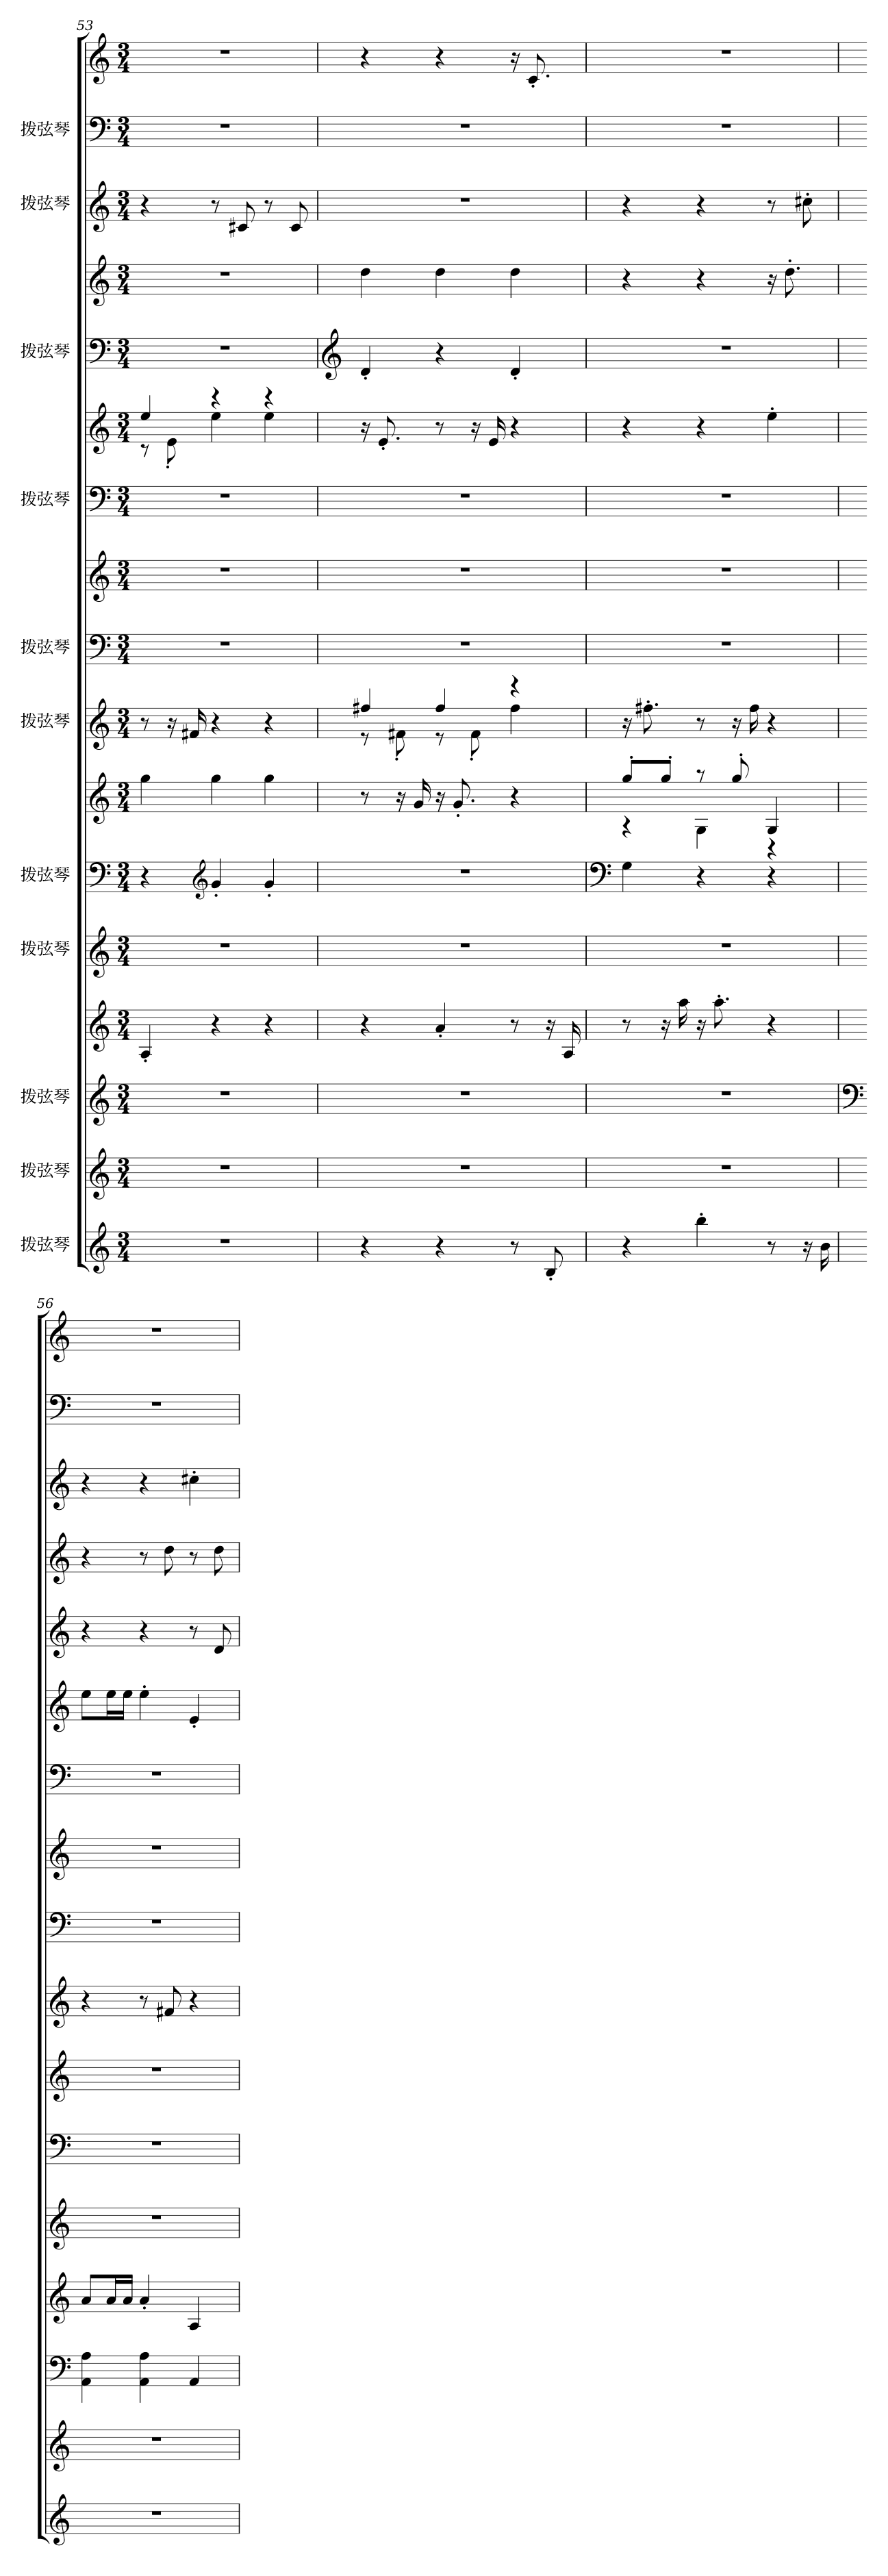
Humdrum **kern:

**kern	**kern	**kern	**kern	**kern	**kern	**kern	**kern	**kern	**kern	**kern	**kern	**kern	**kern	**kern	**kern	**kern
*part11	*part10	*part9	*part9	*part8	*part7	*part7	*part6	*part5	*part5	*part4	*part4	*part3	*part3	*part2	*part1	*part1
*staff17	*staff16	*staff15	*staff14	*staff13	*staff12	*staff11	*staff10	*staff9	*staff8	*staff7	*staff6	*staff5	*staff4	*staff3	*staff2	*staff1
*I"拨弦琴	*I"拨弦琴	*I"拨弦琴	*	*I"拨弦琴	*I"拨弦琴	*	*I"拨弦琴	*I"拨弦琴	*	*I"拨弦琴	*	*I"拨弦琴	*	*I"拨弦琴	*I"拨弦琴	*
*clefG2	*clefG2	*clefG2	*clefG2	*clefG2	*clefF4	*clefG2	*clefG2	*clefF4	*clefG2	*clefF4	*clefG2	*clefF4	*clefG2	*clefG2	*clefF4	*clefG2
*k[]	*k[]	*k[]	*k[]	*k[]	*k[]	*k[]	*k[]	*k[]	*k[]	*k[]	*k[]	*k[]	*k[]	*k[]	*k[]	*k[]
*M3/4	*M3/4	*M3/4	*M3/4	*M3/4	*M3/4	*M3/4	*M3/4	*M3/4	*M3/4	*M3/4	*M3/4	*M3/4	*M3/4	*M3/4	*M3/4	*M3/4
=53	=53	=53	=53	=53	=53	=53	=53	=53	=53	=53	=53	=53	=53	=53	=53	=53
*	*	*	*	*	*	*	*	*	*	*	*^	*	*	*	*	*
2.r	2.r	2.r	4A'/	2.r	4r	4gg\	8r	2.r	2.r	2.r	4ee/	8r	2.r	2.r	4r	2.r	2.r
.	.	.	.	.	.	.	16r	.	.	.	.	8e'\	.	.	.	.	.
.	.	.	.	.	.	.	16f#X/	.	.	.	.	.	.	.	.	.	.
*	*	*	*	*	*clefG2	*	*	*	*	*	*	*	*	*	*	*	*
.	.	.	4r	.	4g'/	4gg\	4r	.	.	.	4r	4ee\	.	.	8r	.	.
.	.	.	.	.	.	.	.	.	.	.	.	.	.	.	8c#X/	.	.
.	.	.	4r	.	4g'/	4gg\	4r	.	.	.	4r	4ee\	.	.	8r	.	.
.	.	.	.	.	.	.	.	.	.	.	.	.	.	.	8c#/	.	.
*	*	*	*	*	*	*	*	*	*	*	*v	*v	*	*	*	*	*
=54	=54	=54	=54	=54	=54	=54	=54	=54	=54	=54	=54	=54	=54	=54	=54	=54
*	*	*	*	*	*	*	*	*	*	*	*	*clefG2	*	*	*	*
*	*	*	*	*	*	*	*^	*	*	*	*	*	*	*	*	*
4r	2.r	2.r	4r	2.r	2.r	8r	4ff#X/	8r	2.r	2.r	2.r	16r	4d'/	4dd\	2.r	2.r	4r
.	.	.	.	.	.	.	.	.	.	.	.	8.e'/	.	.	.	.	.
.	.	.	.	.	.	16r	.	8f#X'\	.	.	.	.	.	.	.	.	.
.	.	.	.	.	.	16g/	.	.	.	.	.	.	.	.	.	.	.
4r	.	.	4a'/	.	.	16r	4ff#/	8r	.	.	.	8r	4r	4dd\	.	.	4r
.	.	.	.	.	.	8.g'/	.	.	.	.	.	.	.	.	.	.	.
.	.	.	.	.	.	.	.	8f#'\	.	.	.	16r	.	.	.	.	.
.	.	.	.	.	.	.	.	.	.	.	.	16e/	.	.	.	.	.
8r	.	.	8r	.	.	4r	4r	4ff#\	.	.	.	4r	4d'/	4dd\	.	.	16r
.	.	.	.	.	.	.	.	.	.	.	.	.	.	.	.	.	8.c'/
8B'/	.	.	16r	.	.	.	.	.	.	.	.	.	.	.	.	.	.
.	.	.	16A/	.	.	.	.	.	.	.	.	.	.	.	.	.	.
*	*	*	*	*	*	*	*v	*v	*	*	*	*	*	*	*	*	*
!!LO:PB:g=z
=55	=55	=55	=55	=55	=55	=55	=55	=55	=55	=55	=55	=55	=55	=55	=55	=55
*	*	*	*	*	*clefF4	*	*	*	*	*	*	*	*	*	*	*
*	*	*	*	*	*	*^	*	*	*	*	*	*	*	*	*	*
4r	2.r	2.r	8r	2.r	4G\	8gg'/L	4r	16r	2.r	2.r	2.r	4r	2.r	4r	4r	2.r	2.r
.	.	.	.	.	.	.	.	8.ff#X'\	.	.	.	.	.	.	.	.	.
.	.	.	16r	.	.	8gg'/J	.	.	.	.	.	.	.	.	.	.	.
.	.	.	16aa\	.	.	.	.	.	.	.	.	.	.	.	.	.	.
4bb'\	.	.	16r	.	4r	8r	4G\	8r	.	.	.	4r	.	4r	4r	.	.
.	.	.	8.aa'\	.	.	.	.	.	.	.	.	.	.	.	.	.	.
.	.	.	.	.	.	8gg'/	.	16r	.	.	.	.	.	.	.	.	.
.	.	.	.	.	.	.	.	16ff#\	.	.	.	.	.	.	.	.	.
8r	.	.	4r	.	4r	4G/	4r	4r	.	.	.	4ee'\	.	16r	8r	.	.
.	.	.	.	.	.	.	.	.	.	.	.	.	.	8.dd'\	.	.	.
16r	.	.	.	.	.	.	.	.	.	.	.	.	.	.	8cc#X'\	.	.
16b\	.	.	.	.	.	.	.	.	.	.	.	.	.	.	.	.	.
*	*	*	*	*	*	*v	*v	*	*	*	*	*	*	*	*	*	*
=56	=56	=56	=56	=56	=56	=56	=56	=56	=56	=56	=56	=56	=56	=56	=56	=56
*	*	*clefF4	*	*	*	*	*	*	*	*	*	*	*	*	*	*
2.r	2.r	4AA\ 4A\	8a/L	2.r	2.r	2.r	4r	2.r	2.r	2.r	8ee\L	4r	4r	4r	2.r	2.r
.	.	.	16a/L	.	.	.	.	.	.	.	16ee\L	.	.	.	.	.
.	.	.	16a/JJ	.	.	.	.	.	.	.	16ee\JJ	.	.	.	.	.
.	.	4AA\ 4A\	4a'/	.	.	.	8r	.	.	.	4ee'\	4r	8r	4r	.	.
.	.	.	.	.	.	.	8f#X/	.	.	.	.	.	8dd\	.	.	.
.	.	4AA/	4A/	.	.	.	4r	.	.	.	4e'/	8r	8r	4cc#X'\	.	.
.	.	.	.	.	.	.	.	.	.	.	.	8d/	8dd\	.	.	.
=	=	=	=	=	=	=	=	=	=	=	=	=	=	=	=	=
*-	*-	*-	*-	*-	*-	*-	*-	*-	*-	*-	*-	*-	*-	*-	*-	*-
